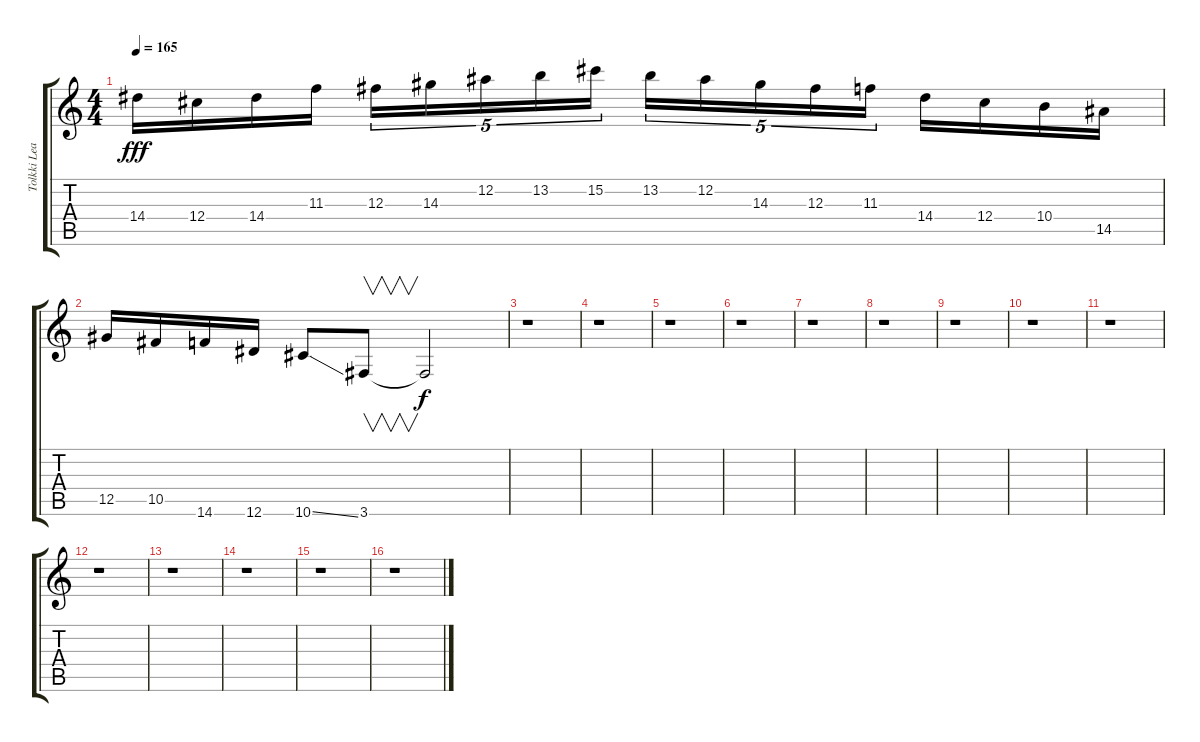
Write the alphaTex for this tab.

\track ("Tolkki Lead" "Tolkki Lea") {instrument distortionguitar}
\staff {score tabs}
\tuning (Eb4 Bb3 Gb3 Db3 Ab2 Eb2) {hide}
\ts (4 4)
\tempo 165
\clef g2
\ks c
14.4.16{dy fff} 12.4.16 14.4.16 11.3.16 12.3.16{tu (5 4)} 14.3.16{tu (5 4)} 12.2.16{tu (5 4)} 13.2.16{tu (5 4)} 15.2.16{tu (5 4)} 13.2.16{tu (5 4)} 12.2.16{tu (5 4)} 14.3.16{tu (5 4)} 12.3.16{tu (5 4)} 11.3.16{tu (5 4)} 14.4.16 12.4.16 10.4.16 14.5.16 |
12.5.16 10.5.16 14.6.16 12.6.16 10.6{ss}.8 3.6.8{v} 3.6{t}.2{dy f} |
r.1 |
r.1 |
r.1 |
r.1 |
r.1 |
r.1 |
r.1 |
r.1 |
r.1 |
r.1 |
r.1 |
r.1 |
r.1 |
r.1
